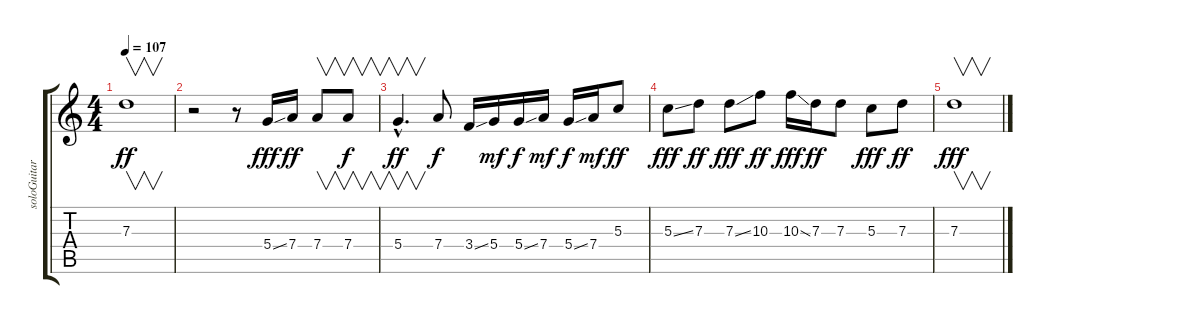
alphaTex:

\track ("soloGuitar" "soloGuitar") {instrument overdrivenguitar}
\staff {score tabs}
\tuning (E4 B3 G3 D3 A2 E2) {hide}
\ts (4 4)
\tempo 107
\clef g2
\ks c
7.3.1{v dy ff} |
r.2 r.8 5.4{ss}.16{dy fff} 7.4.16{dy ff} 7.4.8{v} 7.4.8{v dy f} |
5.4{hac}.4{v d dy ff} 7.4.8{dy f} 3.4{ss}.16 5.4.16{dy mf} 5.4{ss}.16{dy f} 7.4.16{dy mf} 5.4{ss}.16{dy f} 7.4.16{dy mf} 5.3.8{dy ff} |
5.3{ss}.8{dy fff} 7.3.8{dy ff} 7.3{ss}.8{dy fff} 10.3.8{dy ff} 10.3{ss}.16{dy fff} 7.3.16{dy ff} 7.3.8 5.3.8{dy fff} 7.3.8{dy ff} |
7.3.1{v dy fff}
